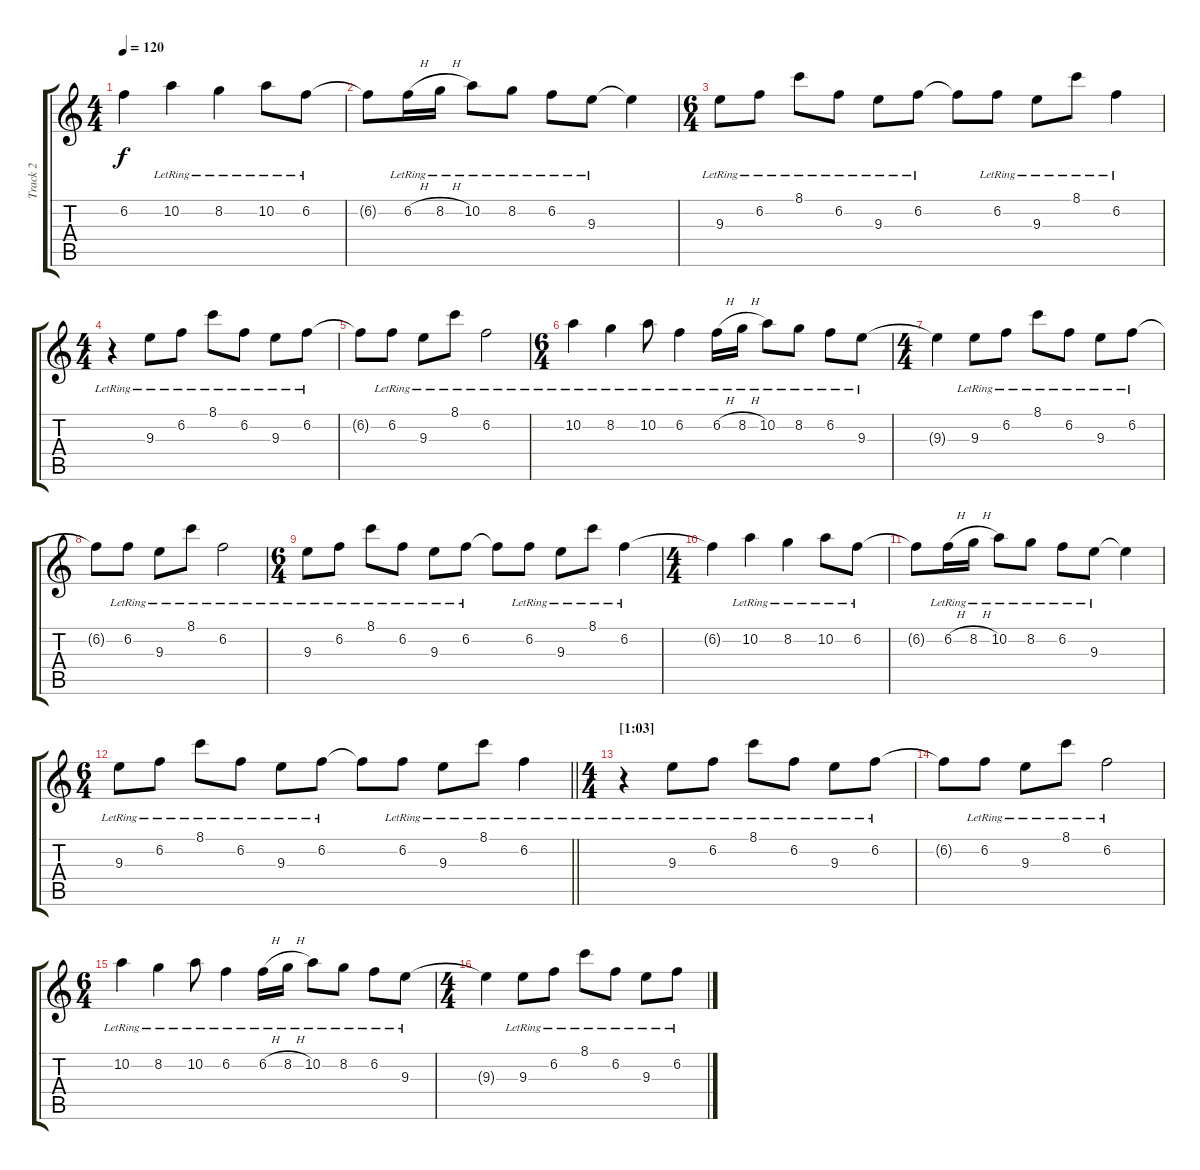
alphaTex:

\track ("Track 2" "Track 2") {instrument electricguitarjazz}
\staff {score tabs}
\tuning (E4 B3 G3 D3 A2 E2) {hide}
\ts (4 4)
\tempo 120
\clef g2
\ks c
6.2{t}.4{dy f} 10.2{lr}.4 8.2{lr}.4 10.2{lr}.8 6.2{lr}.8 |
6.2{t}.8 6.2{h lr}.16 8.2{h lr}.16 10.2{lr}.8 8.2{lr}.8 6.2{lr}.8 9.3{lr}.8 9.3{t}.4 |
\ts (6 4)
9.3{lr}.8 6.2{lr}.8 8.1{lr}.8 6.2{lr}.8 9.3{lr}.8 6.2{lr}.8 6.2{t}.8 6.2{lr}.8 9.3{lr}.8 8.1{lr}.8 6.2{lr}.4 |
\ts (4 4)
r.4 9.3{lr}.8 6.2{lr}.8 8.1{lr}.8 6.2{lr}.8 9.3{lr}.8 6.2{lr}.8 |
6.2{t}.8 6.2{lr}.8 9.3{lr}.8 8.1{lr}.8 6.2{lr}.2 |
\ts (6 4)
10.2{lr}.4 8.2{lr}.4 10.2{lr}.8 6.2{lr}.4 6.2{h lr}.16 8.2{h lr}.16 10.2{lr}.8 8.2{lr}.8 6.2{lr}.8 9.3{lr}.8 |
\ts (4 4)
9.3{t}.4 9.3{lr}.8 6.2{lr}.8 8.1{lr}.8 6.2{lr}.8 9.3{lr}.8 6.2{lr}.8 |
6.2{t}.8 6.2{lr}.8 9.3{lr}.8 8.1{lr}.8 6.2{lr}.2 |
\ts (6 4)
9.3{lr}.8 6.2{lr}.8 8.1{lr}.8 6.2{lr}.8 9.3{lr}.8 6.2{lr}.8 6.2{t}.8 6.2{lr}.8 9.3{lr}.8 8.1{lr}.8 6.2{lr}.4 |
\ts (4 4)
6.2{t}.4 10.2{lr}.4 8.2{lr}.4 10.2{lr}.8 6.2{lr}.8 |
6.2{t}.8 6.2{h lr}.16 8.2{h lr}.16 10.2{lr}.8 8.2{lr}.8 6.2{lr}.8 9.3{lr}.8 9.3{t}.4 |
\ts (6 4)
\barLineRight lightlight
9.3{lr}.8 6.2{lr}.8 8.1{lr}.8 6.2{lr}.8 9.3{lr}.8 6.2{lr}.8 6.2{t}.8 6.2{lr}.8 9.3{lr}.8 8.1{lr}.8 6.2{lr}.4 |
\ts (4 4)
\section ("" "[1:03]")
r.4 9.3{lr}.8 6.2{lr}.8 8.1{lr}.8 6.2{lr}.8 9.3{lr}.8 6.2{lr}.8 |
6.2{t}.8 6.2{lr}.8 9.3{lr}.8 8.1{lr}.8 6.2{lr}.2 |
\ts (6 4)
10.2{lr}.4 8.2{lr}.4 10.2{lr}.8 6.2{lr}.4 6.2{h lr}.16 8.2{h lr}.16 10.2{lr}.8 8.2{lr}.8 6.2{lr}.8 9.3{lr}.8 |
\ts (4 4)
9.3{t}.4 9.3{lr}.8 6.2{lr}.8 8.1{lr}.8 6.2{lr}.8 9.3{lr}.8 6.2{lr}.8
